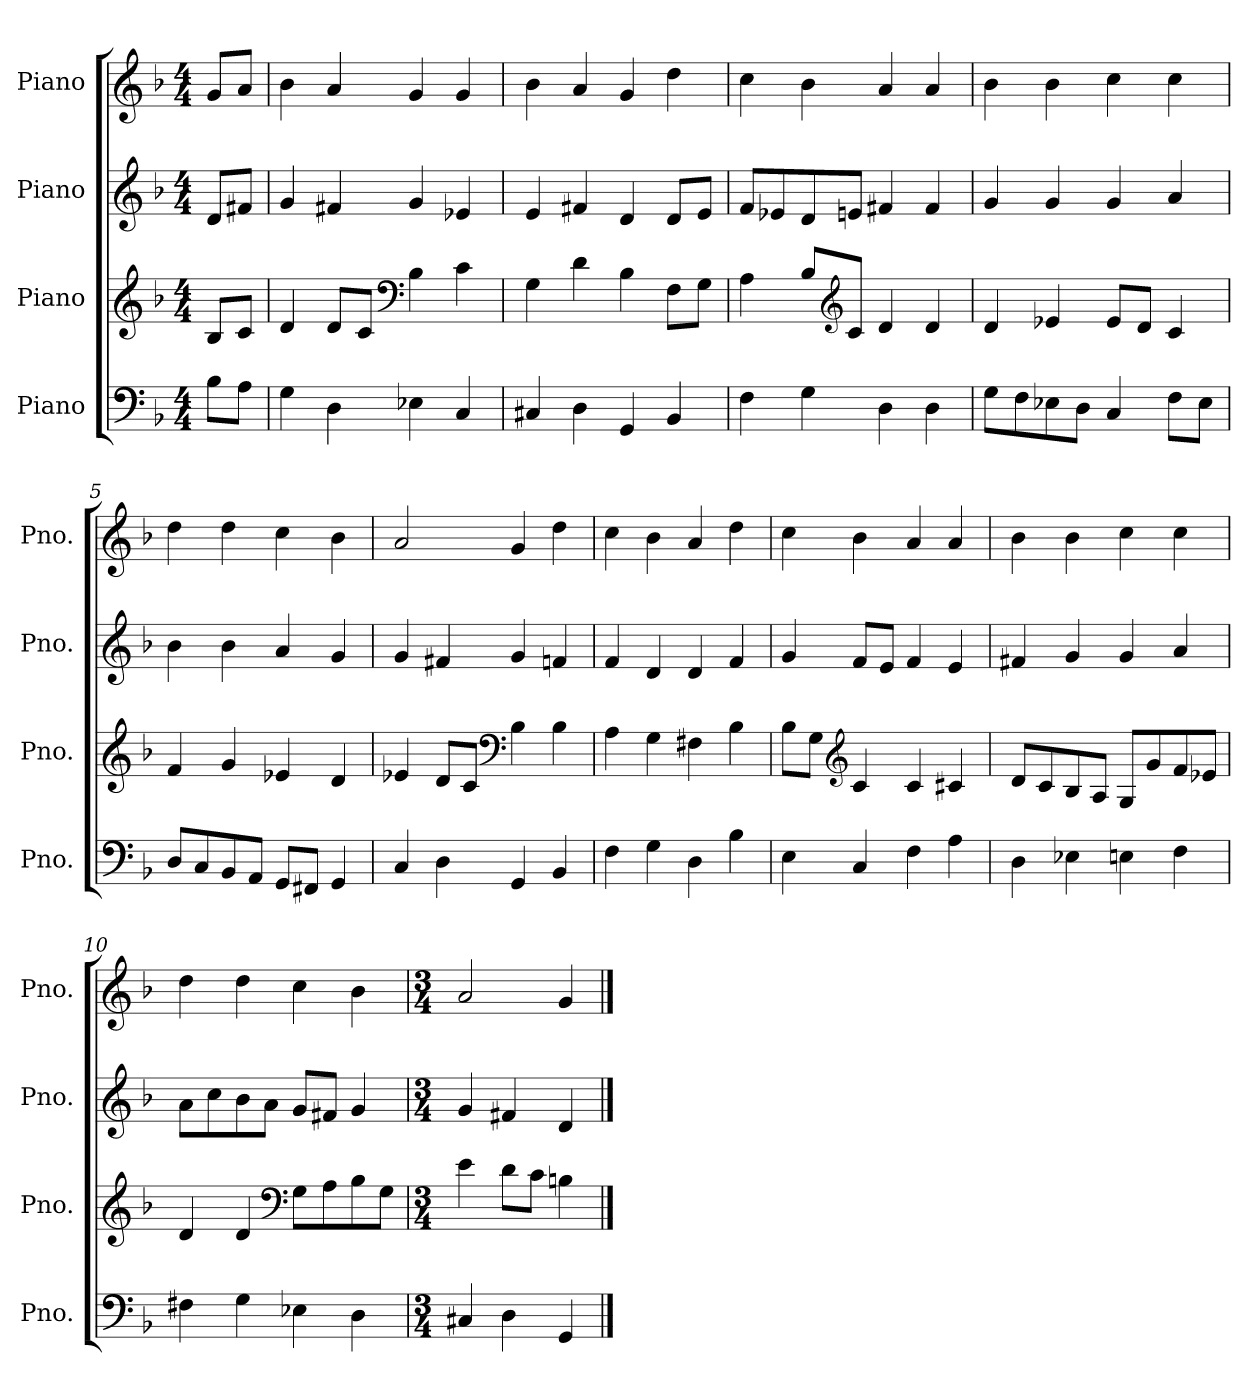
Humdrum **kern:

**kern	**kern	**kern	**kern
*part4	*part3	*part2	*part1
*staff4	*staff3	*staff2	*staff1
*I"Piano	*I"Piano	*I"Piano	*I"Piano
*I'Pno.	*I'Pno.	*I'Pno.	*I'Pno.
*clefF4	*clefG2	*clefG2	*clefG2
*k[b-]	*k[b-]	*k[b-]	*k[b-]
*M4/4	*M4/4	*M4/4	*M4/4
*MM120	*MM120	*MM120	*MM120
=	=	=	=
8B-\L	8B-/L	8d/L	8g/L
8A\J	8c/J	8f#X/J	8a/J
=1	=1	=1	=1
4G\	4d/	4g/	4b-\
4D\	8d/L	4f#X/	4a/
.	8c/J	.	.
*	*clefF4	*	*
4E-X\	4B-\	4g/	4g/
4C/	4c\	4e-X/	4g/
=2	=2	=2	=2
4C#X/	4G\	4e/	4b-\
4D\	4d\	4f#X/	4a/
4GG/	4B-\	4d/	4g/
4BB-/	8F\L	8d/L	4dd\
.	8G\J	8e/J	.
=3	=3	=3	=3
4F\	4A\	8f/L	4cc\
.	.	8e-X/	.
4G\	8B-/L	8d/	4b-\
*	*clefG2	*	*
.	8c/J	8en/J	.
4D\	4d/	4f#X/	4a/
4D\	4d/	4f#/	4a/
=4	=4	=4	=4
8G\L	4d/	4g/	4b-\
8F\	.	.	.
8E-X\	4e-X/	4g/	4b-\
8D\J	.	.	.
4C/	8e-/L	4g/	4cc\
.	8d/J	.	.
8F\L	4c/	4a/	4cc\
8E-\J	.	.	.
!!LO:LB:g=z
=5	=5	=5	=5
8D/L	4f/	4b-\	4dd\
8C/	.	.	.
8BB-/	4g/	4b-\	4dd\
8AA/J	.	.	.
8GG/L	4e-X/	4a/	4cc\
8FF#X/J	.	.	.
4GG/	4d/	4g/	4b-\
=6	=6	=6	=6
4C/	4e-X/	4g/	2a/
4D\	8d/L	4f#X/	.
.	8c/J	.	.
*	*clefF4	*	*
4GG/	4B-\	4g/	4g/
4BB-/	4B-\	4fn/	4dd\
=7	=7	=7	=7
4F\	4A\	4f/	4cc\
4G\	4G\	4d/	4b-\
4D\	4F#X\	4d/	4a/
4B-\	4B-\	4f/	4dd\
=8	=8	=8	=8
4E\	8B-\L	4g/	4cc\
.	8G\J	.	.
*	*clefG2	*	*
4C/	4c/	8f/L	4b-\
.	.	8e/J	.
4F\	4c/	4f/	4a/
4A\	4c#X/	4e/	4a/
=9	=9	=9	=9
4D\	8d/L	4f#X/	4b-\
.	8c/	.	.
4E-X\	8B-/	4g/	4b-\
.	8A/J	.	.
4En\	8G/L	4g/	4cc\
.	8g/	.	.
4F\	8f/	4a/	4cc\
.	8e-X/J	.	.
!!LO:LB:g=z
=10	=10	=10	=10
4F#X\	4d/	8a\L	4dd\
.	.	8cc\	.
4G\	4d/	8b-\	4dd\
.	.	8a\J	.
*	*clefF4	*	*
4E-X\	8G\L	8g/L	4cc\
.	8A\	8f#X/J	.
4D\	8B-\	4g/	4b-\
.	8G\J	.	.
=11	=11	=11	=11
*M3/4	*M3/4	*M3/4	*M3/4
4C#X/	4e\	4g/	2a/
4D\	8d\L	4f#X/	.
.	8c\J	.	.
4GG/	4Bn\	4d/	4g/
==	==	==	==
*-	*-	*-	*-
